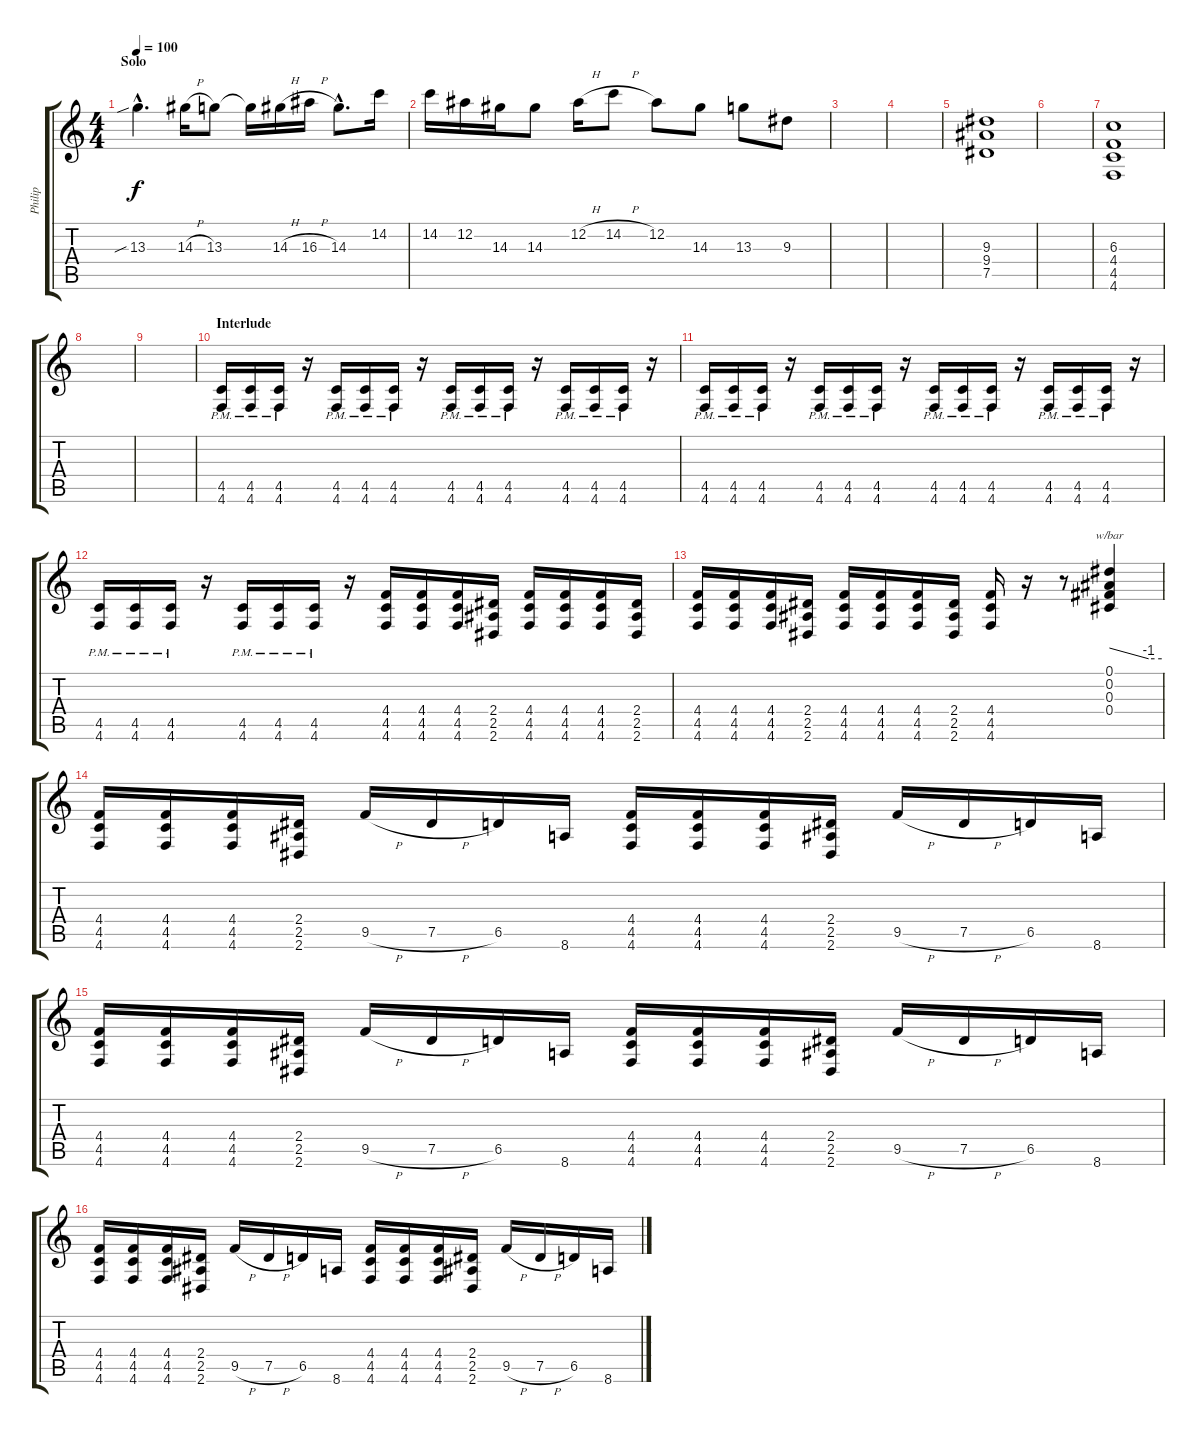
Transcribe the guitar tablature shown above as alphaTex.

\track ("Philip" "Philip") {instrument distortionguitar}
\staff {score tabs}
\tuning (Eb4 Bb3 Gb3 Db3 Ab2 Db2) {hide}
\ts (4 4)
\section ("" "Solo")
\tempo 100
\clef g2
\ks c
13.3{sib hac}.4{d dy f} 14.3{h}.16 13.3.8 13.3{t}.16 14.3{h}.16 16.3{h}.16 14.3{hac}.8{d} 14.2.16 |
14.2.16 12.2.16 14.3.16 14.3.8 12.2{h}.16 14.2{h}.8 12.2.8 14.3.8 13.3.8 9.3.8 |
|
|
(9.3 9.4 7.5).1 |
|
(6.3 4.4 4.5 4.6).1 |
|
|
\section ("" "Interlude")
(4.5{pm} 4.6{pm}).16{instrument distortionguitar} (4.5{pm} 4.6{pm}).16 (4.5{pm} 4.6{pm}).16 r.16 (4.5{pm} 4.6{pm}).16 (4.5{pm} 4.6{pm}).16 (4.5{pm} 4.6{pm}).16 r.16 (4.5{pm} 4.6{pm}).16 (4.5{pm} 4.6{pm}).16 (4.5{pm} 4.6{pm}).16 r.16 (4.5{pm} 4.6{pm}).16 (4.5{pm} 4.6{pm}).16 (4.5{pm} 4.6{pm}).16 r.16 |
(4.5{pm} 4.6{pm}).16{instrument distortionguitar} (4.5{pm} 4.6{pm}).16 (4.5{pm} 4.6{pm}).16 r.16 (4.5{pm} 4.6{pm}).16 (4.5{pm} 4.6{pm}).16 (4.5{pm} 4.6{pm}).16 r.16 (4.5{pm} 4.6{pm}).16 (4.5{pm} 4.6{pm}).16 (4.5{pm} 4.6{pm}).16 r.16 (4.5{pm} 4.6{pm}).16 (4.5{pm} 4.6{pm}).16 (4.5{pm} 4.6{pm}).16 r.16 |
(4.5{pm} 4.6{pm}).16{instrument distortionguitar} (4.5{pm} 4.6{pm}).16 (4.5{pm} 4.6{pm}).16 r.16 (4.5{pm} 4.6{pm}).16 (4.5{pm} 4.6{pm}).16 (4.5{pm} 4.6{pm}).16 r.16 (4.4 4.5 4.6).16 (4.4 4.5 4.6).16 (4.4 4.5 4.6).16 (2.4 2.5 2.6).16 (4.4 4.5 4.6).16 (4.4 4.5 4.6).16 (4.4 4.5 4.6).16 (2.4 2.5 2.6).16 |
(4.4 4.5 4.6).16 (4.4 4.5 4.6).16 (4.4 4.5 4.6).16 (2.4 2.5 2.6).16 (4.4 4.5 4.6).16 (4.4 4.5 4.6).16 (4.4 4.5 4.6).16 (2.4 2.5 2.6).16 (4.4 4.5 4.6).16 r.16 r.8 (0.1 0.2 0.3 0.4).4{tbe (custom default 0 0 45 -4 60 -4)} |
(4.4 4.5 4.6).16{volume 13 instrument distortionguitar} (4.4 4.5 4.6).16 (4.4 4.5 4.6).16 (2.4 2.5 2.6).16 9.5{h}.16 7.5{h}.16 6.5.16 8.6.16 (4.4 4.5 4.6).16 (4.4 4.5 4.6).16 (4.4 4.5 4.6).16 (2.4 2.5 2.6).16 9.5{h}.16 7.5{h}.16 6.5.16 8.6.16 |
(4.4 4.5 4.6).16{volume 13 instrument distortionguitar} (4.4 4.5 4.6).16 (4.4 4.5 4.6).16 (2.4 2.5 2.6).16 9.5{h}.16 7.5{h}.16 6.5.16 8.6.16 (4.4 4.5 4.6).16 (4.4 4.5 4.6).16 (4.4 4.5 4.6).16 (2.4 2.5 2.6).16 9.5{h}.16 7.5{h}.16 6.5.16 8.6.16 |
(4.4 4.5 4.6).16{volume 13 instrument distortionguitar} (4.4 4.5 4.6).16 (4.4 4.5 4.6).16 (2.4 2.5 2.6).16 9.5{h}.16 7.5{h}.16 6.5.16 8.6.16 (4.4 4.5 4.6).16 (4.4 4.5 4.6).16 (4.4 4.5 4.6).16 (2.4 2.5 2.6).16 9.5{h}.16 7.5{h}.16 6.5.16 8.6.16
